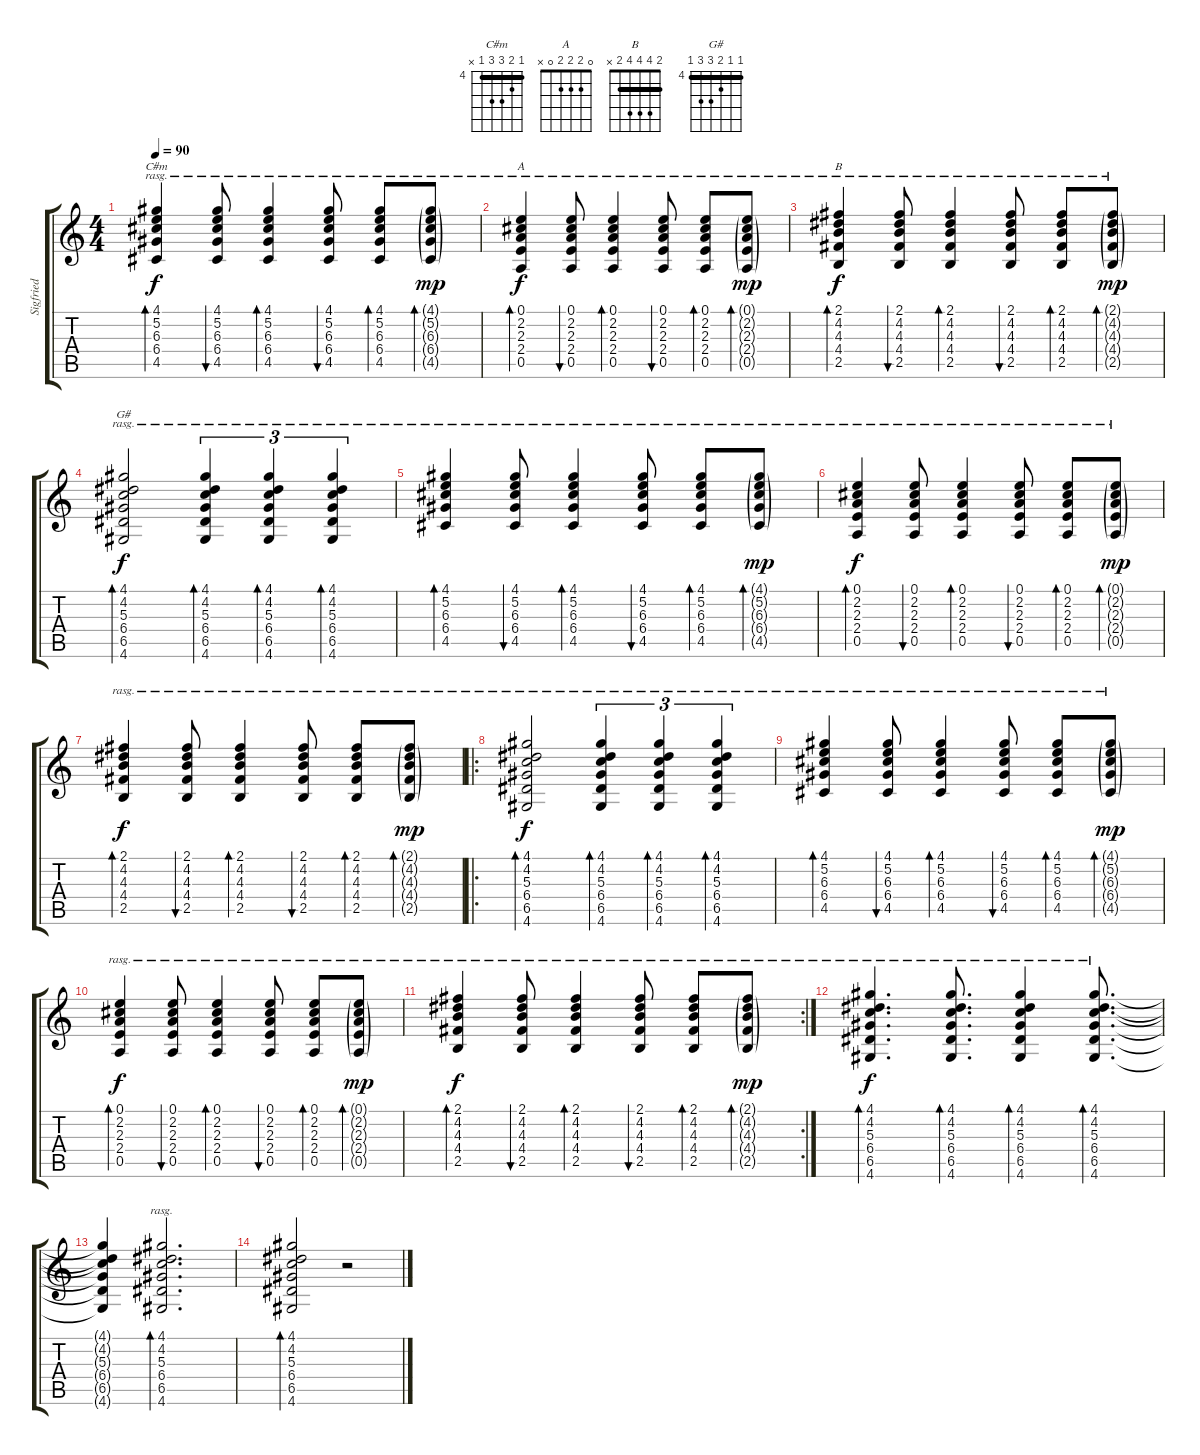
\track ("Sigfried" "Sigfried") {solo instrument acousticguitarsteel}
\staff {score tabs}
\tuning (E4 B3 G3 D3 A2 E2) {hide}
\chord ("C#m" 4 5 6 6 4 x) {firstfret 4 barre 4}
\chord ("A" 0 2 2 2 0 x)
\chord ("B" 2 4 4 4 2 x) {barre 2}
\chord ("G#" 4 4 5 6 6 4) {firstfret 4 barre 4}
\ts (4 4)
\tempo 90
\clef g2
\ks c
(4.1 5.2 6.3 6.4 4.5).4{bd 30 ch "C#m" rasg ii dy f} (4.1 5.2 6.3 6.4 4.5).8{bu 30 rasg ii} (4.1 5.2 6.3 6.4 4.5).4{bd 30 rasg ii} (4.1 5.2 6.3 6.4 4.5).8{bu 30 rasg ii} (4.1 5.2 6.3 6.4 4.5).8{bd 30 rasg ii} (4.1{g} 5.2{g} 6.3{g} 6.4{g} 4.5{g}).8{bd 30 rasg ii dy mp} |
(0.1 2.2 2.3 2.4 0.5).4{bd 30 ch "A" rasg ii dy f} (0.1 2.2 2.3 2.4 0.5).8{bu 30 rasg ii txt "                              "} (0.1 2.2 2.3 2.4 0.5).4{bd 30 rasg ii} (0.1 2.2 2.3 2.4 0.5).8{bu 30 rasg ii txt "                              "} (0.1 2.2 2.3 2.4 0.5).8{bd 30 rasg ii} (0.1{g} 2.2{g} 2.3{g} 2.4{g} 0.5{g}).8{bd 30 rasg ii dy mp} |
(2.1 4.2 4.3 4.4 2.5).4{bd 30 ch "B" rasg ii dy f} (2.1 4.2 4.3 4.4 2.5).8{bu 30 rasg ii} (2.1 4.2 4.3 4.4 2.5).4{bd 30 rasg ii} (2.1 4.2 4.3 4.4 2.5).8{bu 30 rasg ii} (2.1 4.2 4.3 4.4 2.5).8{bd 30 rasg ii} (2.1{g} 4.2{g} 4.3{g} 4.4{g} 2.5{g}).8{bd 30 rasg ii dy mp} |
(4.1 4.2 5.3 6.4 6.5 4.6).2{bd 30 ch "G#" rasg ii dy f} (4.1 4.2 5.3 6.4 6.5 4.6).4{tu (3 2) bd 30 rasg ii} (4.1 4.2 5.3 6.4 6.5 4.6).4{tu (3 2) bd 30 rasg ii} (4.1 4.2 5.3 6.4 6.5 4.6).4{tu (3 2) bd 30 rasg ii} |
(4.1 5.2 6.3 6.4 4.5).4{bd 30 rasg ii} (4.1 5.2 6.3 6.4 4.5).8{bu 30 rasg ii} (4.1 5.2 6.3 6.4 4.5).4{bd 30 rasg ii} (4.1 5.2 6.3 6.4 4.5).8{bu 30 rasg ii} (4.1 5.2 6.3 6.4 4.5).8{bd 30 rasg ii} (4.1{g} 5.2{g} 6.3{g} 6.4{g} 4.5{g}).8{bd 30 rasg ii dy mp} |
(0.1 2.2 2.3 2.4 0.5).4{bd 30 rasg ii dy f} (0.1 2.2 2.3 2.4 0.5).8{bu 30 rasg ii txt "                              "} (0.1 2.2 2.3 2.4 0.5).4{bd 30 rasg ii} (0.1 2.2 2.3 2.4 0.5).8{bu 30 rasg ii txt "                              "} (0.1 2.2 2.3 2.4 0.5).8{bd 30 rasg ii} (0.1{g} 2.2{g} 2.3{g} 2.4{g} 0.5{g}).8{bd 30 rasg ii dy mp} |
(2.1 4.2 4.3 4.4 2.5).4{bd 30 rasg ii dy f} (2.1 4.2 4.3 4.4 2.5).8{bu 30 rasg ii} (2.1 4.2 4.3 4.4 2.5).4{bd 30 rasg ii} (2.1 4.2 4.3 4.4 2.5).8{bu 30 rasg ii} (2.1 4.2 4.3 4.4 2.5).8{bd 30 rasg ii} (2.1{g} 4.2{g} 4.3{g} 4.4{g} 2.5{g}).8{bd 30 rasg ii dy mp} |
\ro
(4.1 4.2 5.3 6.4 6.5 4.6).2{bd 30 rasg ii dy f} (4.1 4.2 5.3 6.4 6.5 4.6).4{tu (3 2) bd 30 rasg ii} (4.1 4.2 5.3 6.4 6.5 4.6).4{tu (3 2) bd 30 rasg ii} (4.1 4.2 5.3 6.4 6.5 4.6).4{tu (3 2) bd 30 rasg ii} |
(4.1 5.2 6.3 6.4 4.5).4{bd 30 rasg ii} (4.1 5.2 6.3 6.4 4.5).8{bu 30 rasg ii} (4.1 5.2 6.3 6.4 4.5).4{bd 30 rasg ii} (4.1 5.2 6.3 6.4 4.5).8{bu 30 rasg ii} (4.1 5.2 6.3 6.4 4.5).8{bd 30 rasg ii} (4.1{g} 5.2{g} 6.3{g} 6.4{g} 4.5{g}).8{bd 30 rasg ii dy mp} |
(0.1 2.2 2.3 2.4 0.5).4{bd 30 rasg ii dy f} (0.1 2.2 2.3 2.4 0.5).8{bu 30 rasg ii txt "                              "} (0.1 2.2 2.3 2.4 0.5).4{bd 30 rasg ii} (0.1 2.2 2.3 2.4 0.5).8{bu 30 rasg ii txt "                              "} (0.1 2.2 2.3 2.4 0.5).8{bd 30 rasg ii} (0.1{g} 2.2{g} 2.3{g} 2.4{g} 0.5{g}).8{bd 30 rasg ii dy mp} |
\rc 2
(2.1 4.2 4.3 4.4 2.5).4{bd 30 rasg ii dy f} (2.1 4.2 4.3 4.4 2.5).8{bu 30 rasg ii} (2.1 4.2 4.3 4.4 2.5).4{bd 30 rasg ii} (2.1 4.2 4.3 4.4 2.5).8{bu 30 rasg ii} (2.1 4.2 4.3 4.4 2.5).8{bd 30 rasg ii} (2.1{g} 4.2{g} 4.3{g} 4.4{g} 2.5{g}).8{bd 30 rasg ii dy mp} |
(4.1 4.2 5.3 6.4 6.5 4.6).4{d bd 30 rasg ii dy f} (4.1 4.2 5.3 6.4 6.5 4.6).8{d bd 30 rasg ii} (4.1 4.2 5.3 6.4 6.5 4.6).4{bd 30 rasg ii} (4.1 4.2 5.3 6.4 6.5 4.6).8{d bd 30 rasg ii} |
(4.1{t} 4.2{t} 5.3{t} 6.4{t} 6.5{t} 4.6{t}).4 (4.1 4.2 5.3 6.4 6.5 4.6).2{d bd 30 rasg ii} |
(4.1 4.2 5.3 6.4 6.5 4.6).2{bd 480} r.2
